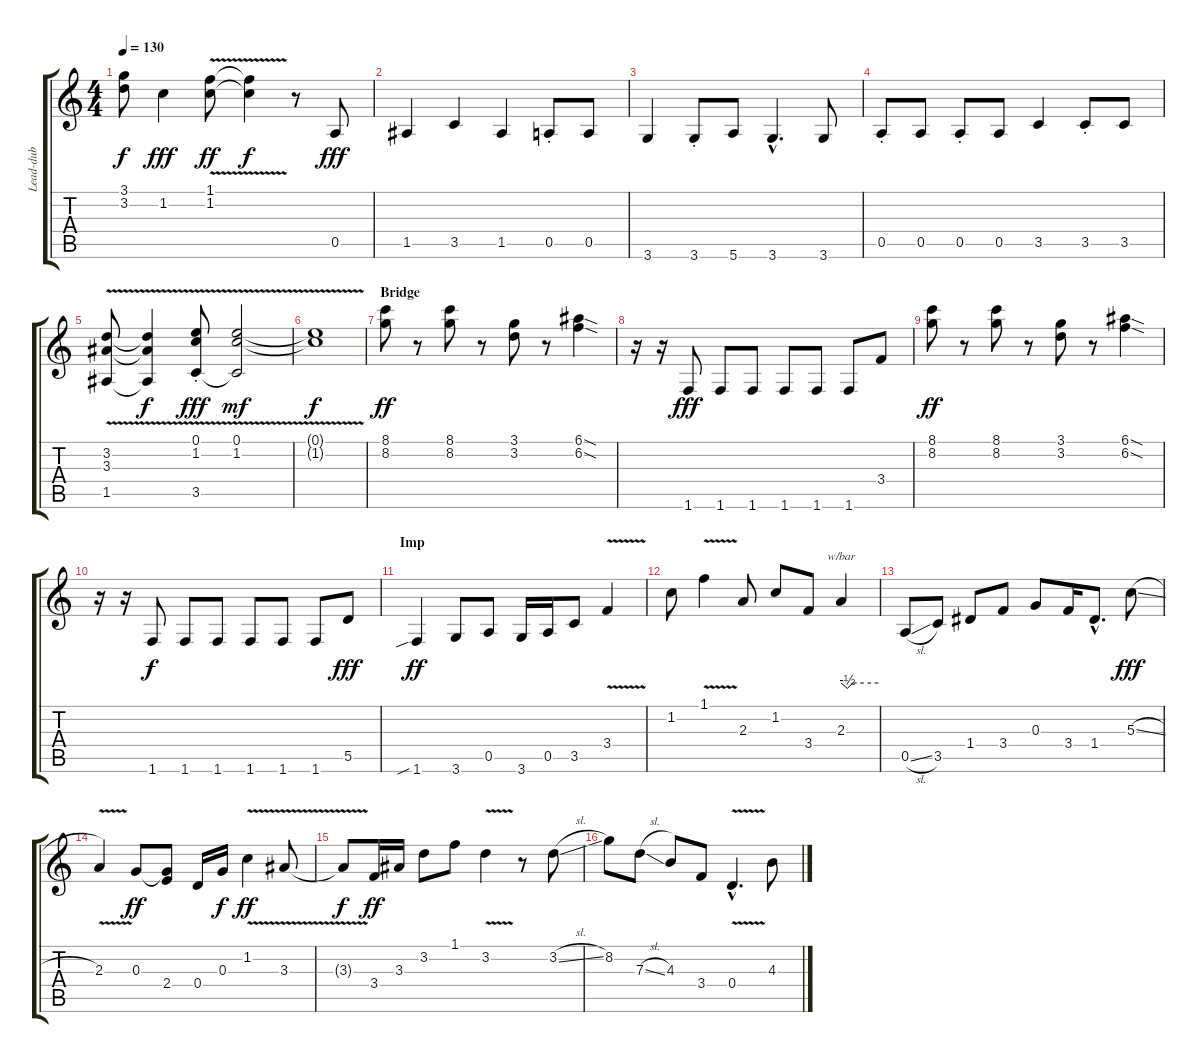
\track ("Lead-dub" "Lead-dub") {instrument electricguitarjazz}
\staff {score tabs}
\tuning (E4 B3 G3 D3 A2 E2) {hide}
\ts (4 4)
\tempo 130
\clef g2
\ks c
(3.1{t} 3.2{t}).8{dy f} 1.2.4{dy fff} (1.1{v} 1.2{v}).8{dy ff} (1.1{t} 1.2{t}).4{dy f} r.8{volume 16 instrument electricguitarclean} 0.5.8{dy fff} |
1.5.4 3.5.4 1.5.4 0.5{st}.8 0.5.8 |
3.6.4 3.6{st}.8 5.6.8 3.6{hac}.4{d} 3.6.8 |
0.5{st}.8 0.5.8 0.5{st}.8 0.5.8 3.5.4 3.5{st}.8 3.5.8 |
(3.2{v} 3.3{v} 1.5).8 (3.2{t} 3.3{t} 1.5{t}).4{dy f} (0.1{st} 1.2{st} 3.5{v}).8{dy fff} (0.1{v} 1.2{v} 3.5{t}).2{dy mf} |
(0.1{t} 1.2{t}).1{dy f} |
\section ("" "Bridge")
(8.1 8.2).8{dy ff instrument electricguitarjazz} r.8 (8.1 8.2).8 r.8 (3.1 3.2).8 r.8 (6.1{sod} 6.2{sod}).4 |
r.16 r.16 1.6.8{dy fff} 1.6.8 1.6.8 1.6.8 1.6.8 1.6.8 3.4.8 |
(8.1 8.2).8{dy ff} r.8 (8.1 8.2).8 r.8 (3.1 3.2).8 r.8 (6.1{sod} 6.2{sod}).4 |
r.16 r.16 1.6.8{dy f} 1.6.8 1.6.8 1.6.8 1.6.8 1.6.8 5.5.8{dy fff volume 16 instrument electricguitarclean} |
\section ("" "Imp")
1.6{sib}.4{dy ff} 3.6.8 0.5.8 3.6.16 0.5.16 3.5.8 3.4{v}.4 |
1.2.8 1.1{v}.4 2.3.8 1.2.8 3.4.8 2.3.4{tbe (custom default 0 0 10 -2 19 0 60 0)} |
0.5{sl}.8 3.5.8 1.4.8 3.4.8 0.3.8 3.4.16 1.4{hac}.8{d} 5.3{sl}.8{dy fff} |
2.3{v}.4 0.3.8{dy ff} (0.3{t} 2.4).8 0.4.16 0.3.16{dy f} 1.2{v}.4{dy ff} 3.3{v}.8 |
3.3{t}.8{dy f} 3.4.16{dy ff} 3.3.16 3.2.8 1.1.8 3.2{v}.4 r.8 3.2{sl}.8 |
8.2.8 7.3{sl}.8 4.3.8 3.4.8 0.4{v hac}.4{d} 4.3{sl}.8
